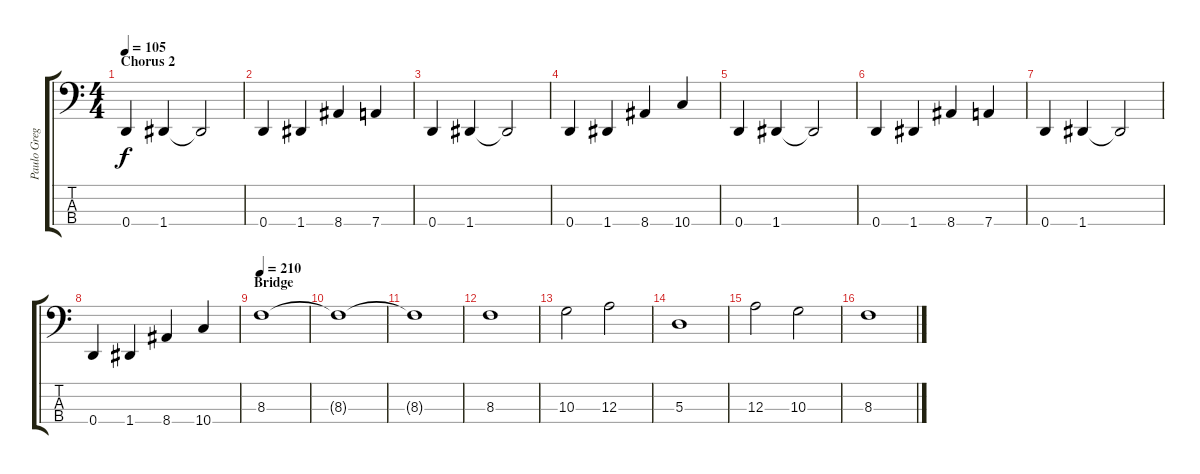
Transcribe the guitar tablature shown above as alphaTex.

\track ("Paulo Gregoletto" "Paulo Greg") {instrument electricbasspick}
\staff {score tabs}
\tuning (G2 D2 A1 D1) {hide}
\ts (4 4)
\section ("" "Chorus 2")
\tempo 105
\clef f4
\ks c
0.4.4{dy f} 1.4.4 1.4{t}.2 |
0.4.4 1.4.4 8.4.4 7.4.4 |
0.4.4 1.4.4 1.4{t}.2 |
0.4.4 1.4.4 8.4.4 10.4.4 |
0.4.4 1.4.4 1.4{t}.2 |
0.4.4 1.4.4 8.4.4 7.4.4 |
0.4.4 1.4.4 1.4{t}.2 |
0.4.4 1.4.4 8.4.4 10.4.4 |
\section ("" "Bridge")
\tempo 210
8.3.1 |
8.3{t}.1 |
8.3{t}.1 |
8.3.1 |
10.3.2 12.3.2 |
5.3.1 |
12.3.2 10.3.2 |
8.3.1
